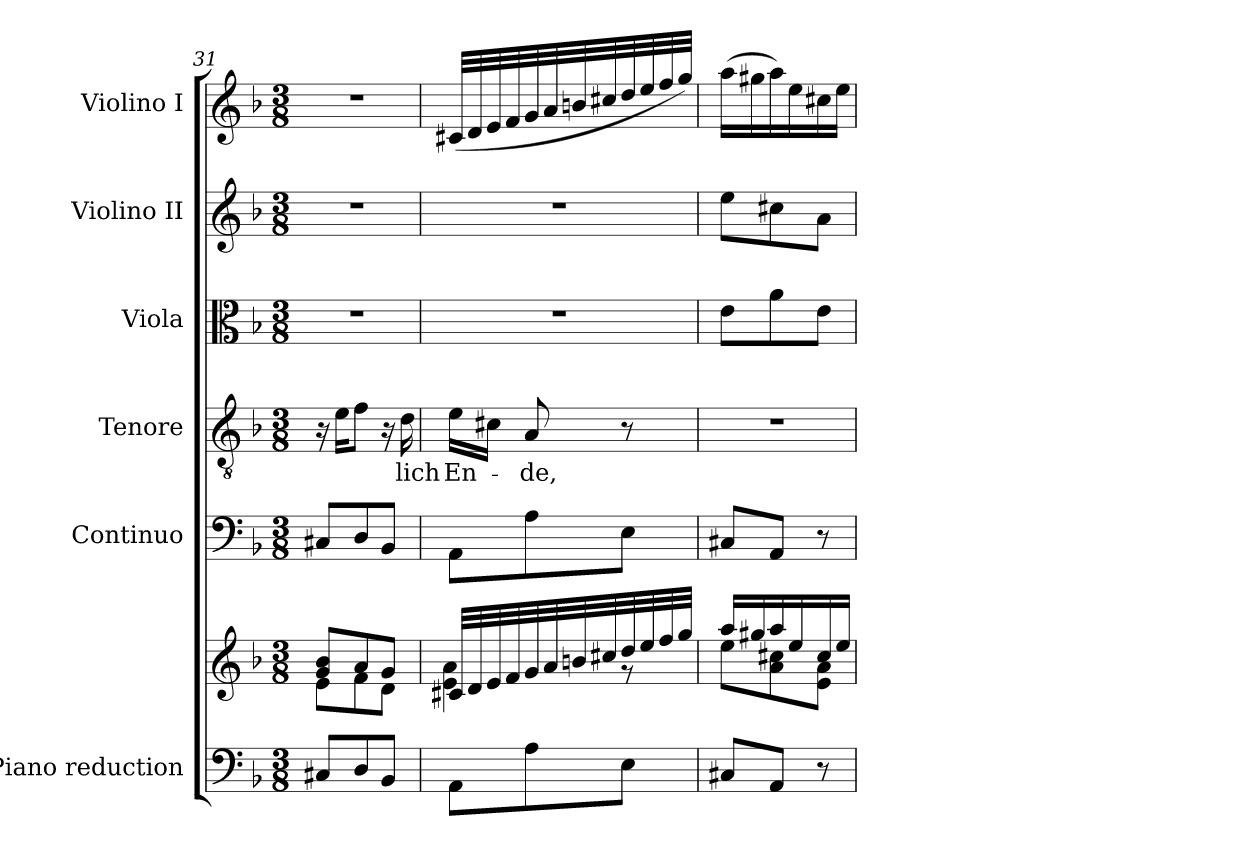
**kern	**kern	**kern	**kern	**text	**kern	**kern	**kern
*part6	*part6	*part5	*part4	*part4	*part3	*part2	*part1
*staff7	*staff6	*staff5	*staff4	*staff4	*staff3	*staff2	*staff1
*I"Piano reduction	*	*I"Continuo	*I"Tenore	*	*I"Viola	*I"Violino II	*I"Violino I
*I'Pno	*	*	*	*	*I'Vla	*I'Vln	*I'Vln
*clefF4	*clefG2	*clefF4	*clefGv2	*	*clefC3	*clefG2	*clefG2
*k[b-]	*k[b-]	*k[b-]	*k[b-]	*	*k[b-]	*k[b-]	*k[b-]
*M3/8	*M3/8	*M3/8	*M3/8	*	*M3/8	*M3/8	*M3/8
=31	=31	=31	=31	=31	=31	=31	=31
*	*^	*	*	*	*	*	*
8C#X/L	8g/ 8b-/L	8e\L	8C#X/L	16r	.	4.r	4.r	4.r
.	.	.	.	16e\KL	.	.	.	.
8D/	8a/	8f\	8D/	8f\J	.	.	.	.
8BB-/J	8g/J	8d\J	8BB-/J	16r	.	.	.	.
!	!	!	!	!	!LO:LY:b	!	!	!
.	.	.	.	16d\	-lich	.	.	.
=32	=32	=32	=32	=32	=32	=32	=32	=32
!	!	!	!	!	!LO:LY:b	!	!	!
8AA\L	32c#X/LLL	4e\ 4a\	8AA\L	16e\LL	En-	4.r	4.r	(32c#X/LLL
.	32d/	.	.	.	.	.	.	32d/
.	32e/	.	.	16c#X\JJ	.	.	.	32e/
.	32f/	.	.	.	.	.	.	32f/
!	!	!	!	!	!LO:LY:b	!	!	!
8A\	32g/	.	8A\	8A/	-de,	.	.	32g/
.	32a/	.	.	.	.	.	.	32a/
.	32bn/	.	.	.	.	.	.	32bn/
.	32cc#X/	.	.	.	.	.	.	32cc#X/
8E\J	32dd/	8r	8E\J	8r	.	.	.	32dd/
.	32ee/	.	.	.	.	.	.	32ee/
.	32ff/	.	.	.	.	.	.	32ff/
.	32gg/JJJ	.	.	.	.	.	.	32gg/JJJ)
=33	=33	=33	=33	=33	=33	=33	=33	=33
8C#X/L	16aa/LL	8ee\L	8C#X/L	4.r	.	8e\L	8ee\L	(16aa\LL
.	16gg#X/	.	.	.	.	.	.	16gg#X\
8AA/J	16aa/	8a\ 8cc#X\	8AA/J	.	.	8a\	8cc#X\	16aa\)
.	16ee/	.	.	.	.	.	.	16ee\
8r	16cc#/	8e\ 8a\J	8r	.	.	8e\J	8a\J	16cc#X\
.	16ee/JJ	.	.	.	.	.	.	16ee\JJ
*	*v	*v	*	*	*	*	*	*
=	=	=	=	=	=	=	=
*-	*-	*-	*-	*-	*-	*-	*-
